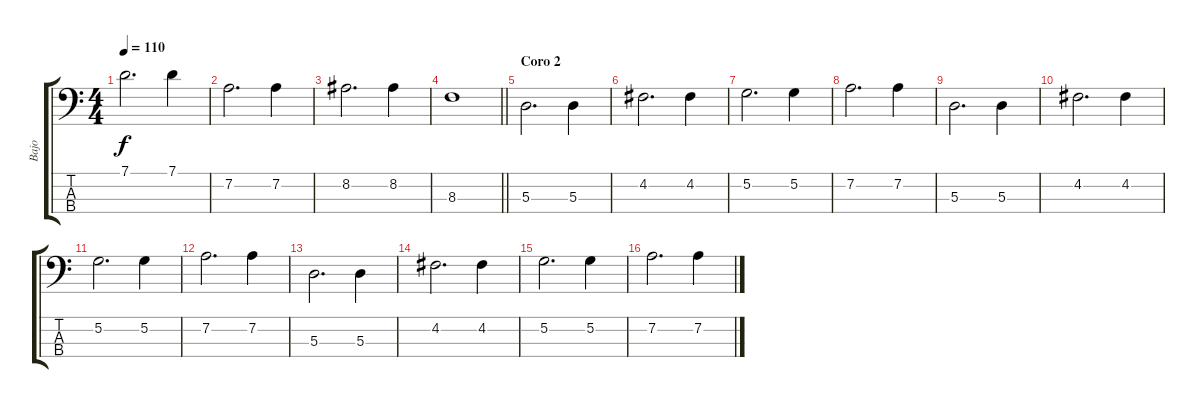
\track ("Bajo" "Bajo") {instrument electricbasspick}
\staff {score tabs}
\tuning (G2 D2 A1 E1) {hide}
\ts (4 4)
\tempo 110
\clef f4
\ks c
7.1.2{d dy f} 7.1.4 |
7.2.2{d} 7.2.4 |
8.2.2{d} 8.2.4 |
\barLineRight lightlight
8.3.1 |
\section ("" "Coro 2")
5.3.2{d} 5.3.4 |
4.2.2{d} 4.2.4 |
5.2.2{d} 5.2.4 |
7.2.2{d} 7.2.4 |
5.3.2{d} 5.3.4 |
4.2.2{d} 4.2.4 |
5.2.2{d} 5.2.4 |
7.2.2{d} 7.2.4 |
5.3.2{d} 5.3.4 |
4.2.2{d} 4.2.4 |
5.2.2{d} 5.2.4 |
7.2.2{d} 7.2.4
